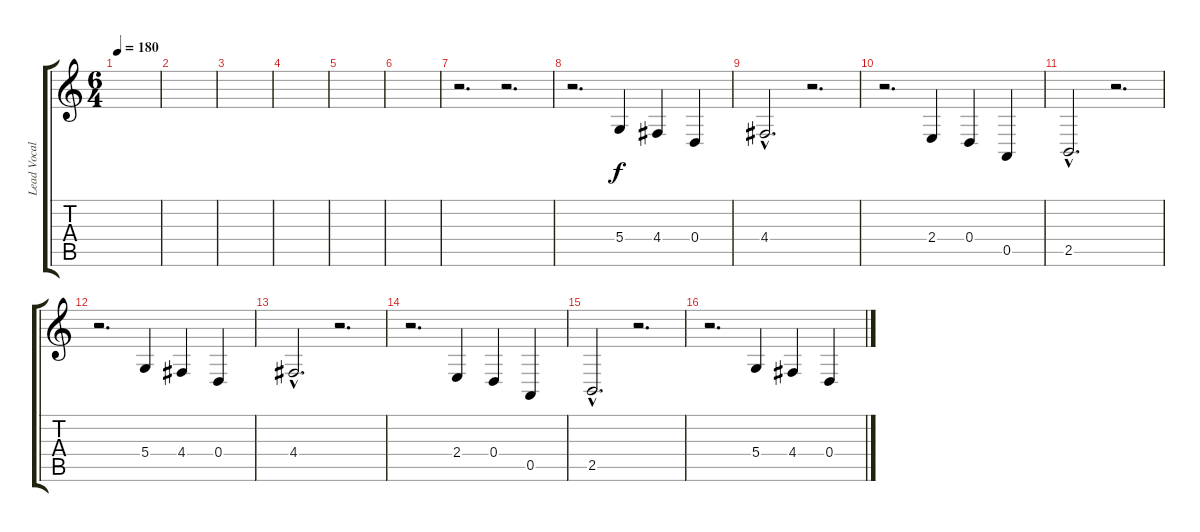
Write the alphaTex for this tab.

\track ("Lead Vocals" "Lead Vocal") {instrument tuba}
\staff {score tabs}
\tuning (E4 B3 G3 D3 A2 E2) {hide}
\ts (6 4)
\tempo 180
\clef g2
\ks c
|
|
|
|
|
|
r.2{d} r.2{d} |
r.2{d instrument pad4choir} 5.4.4 4.4.4 0.4.4 |
4.4{hac}.2{d} r.2{d} |
r.2{d} 2.4.4 0.4.4 0.5.4 |
2.5{hac}.2{d} r.2{d} |
r.2{d} 5.4.4 4.4.4 0.4.4 |
4.4{hac}.2{d} r.2{d} |
r.2{d} 2.4.4 0.4.4 0.5.4 |
2.5{hac}.2{d} r.2{d} |
r.2{d} 5.4.4 4.4.4 0.4.4
